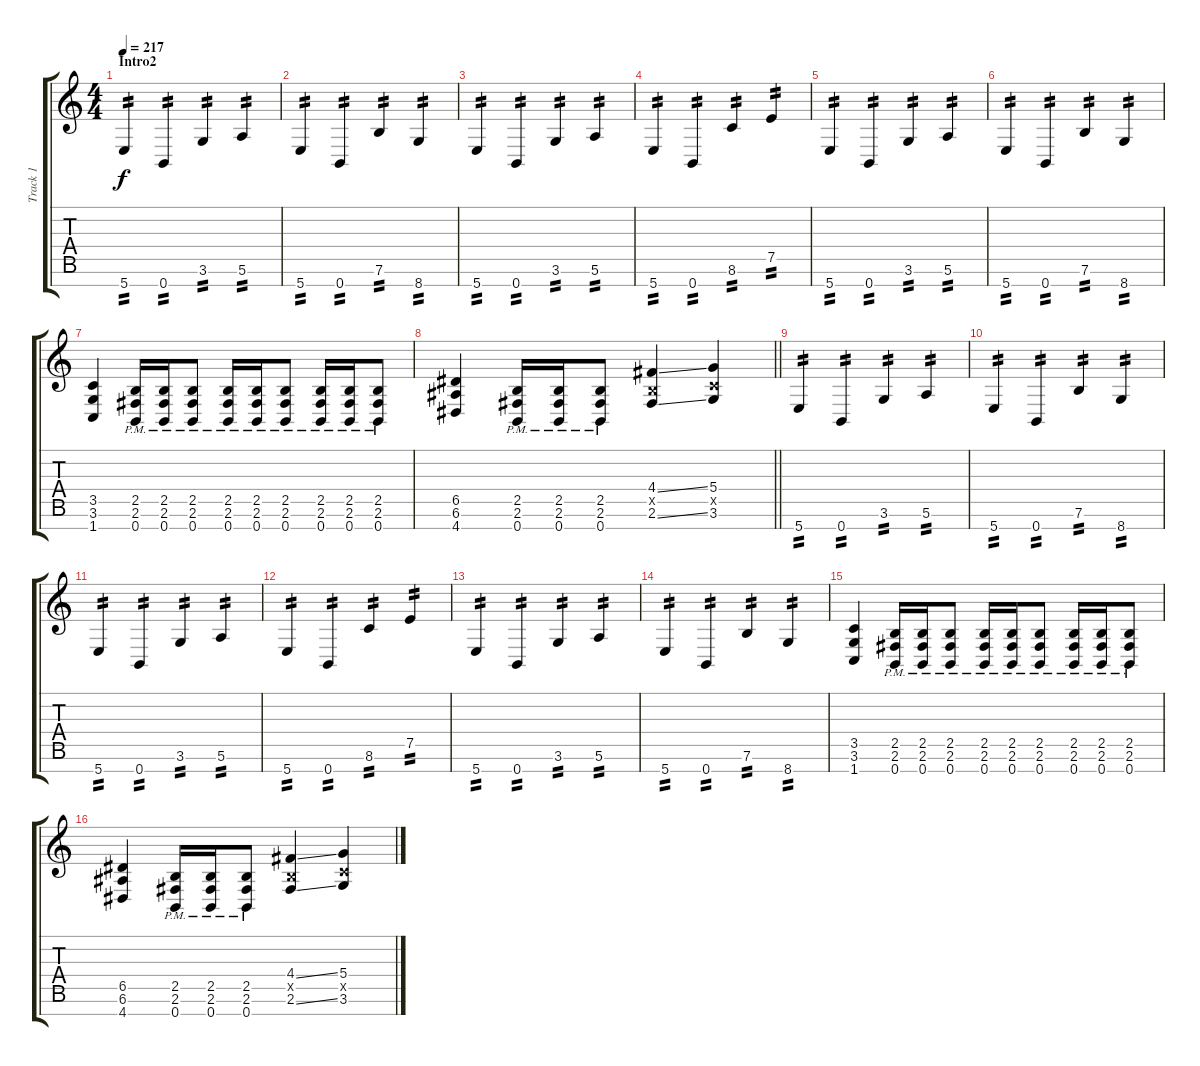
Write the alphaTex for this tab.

\track ("Track 1" "Track 1") {instrument distortionguitar}
\staff {score tabs}
\tuning (E4 B3 G3 D3 A2 E2 B1) {hide}
\ts (4 4)
\section ("" "Intro2")
\tempo 217
\clef g2
\ks c
5.7.4{tp 2 dy f} 0.7.4{tp 2} 3.6.4{tp 2} 5.6.4{tp 2} |
5.7.4{tp 2} 0.7.4{tp 2} 7.6.4{tp 2} 8.7.4{tp 2} |
5.7.4{tp 2} 0.7.4{tp 2} 3.6.4{tp 2} 5.6.4{tp 2} |
5.7.4{tp 2} 0.7.4{tp 2} 8.6.4{tp 2} 7.5.4{tp 2} |
5.7.4{tp 2} 0.7.4{tp 2} 3.6.4{tp 2} 5.6.4{tp 2} |
5.7.4{tp 2} 0.7.4{tp 2} 7.6.4{tp 2} 8.7.4{tp 2} |
(3.5 3.6 1.7).4 (2.5{pm} 2.6{pm} 0.7{pm}).16 (2.5{pm} 2.6{pm} 0.7{pm}).16 (2.5{pm} 2.6{pm} 0.7{pm}).8 (2.5{pm} 2.6{pm} 0.7{pm}).16 (2.5{pm} 2.6{pm} 0.7{pm}).16 (2.5{pm} 2.6{pm} 0.7{pm}).8 (2.5{pm} 2.6{pm} 0.7{pm}).16 (2.5{pm} 2.6{pm} 0.7{pm}).16 (2.5{pm} 2.6{pm} 0.7{pm}).8 |
\barLineRight lightlight
(6.5 6.6 4.7).4 (2.5{pm} 2.6{pm} 0.7{pm}).16 (2.5{pm} 2.6{pm} 0.7{pm}).16 (2.5{pm} 2.6{pm} 0.7{pm}).8 (4.4{ss} 2.5{x} 2.6{ss}).4 (5.4 3.5{x} 3.6).4 |
5.7.4{tp 2} 0.7.4{tp 2} 3.6.4{tp 2} 5.6.4{tp 2} |
5.7.4{tp 2} 0.7.4{tp 2} 7.6.4{tp 2} 8.7.4{tp 2} |
5.7.4{tp 2} 0.7.4{tp 2} 3.6.4{tp 2} 5.6.4{tp 2} |
5.7.4{tp 2} 0.7.4{tp 2} 8.6.4{tp 2} 7.5.4{tp 2} |
5.7.4{tp 2} 0.7.4{tp 2} 3.6.4{tp 2} 5.6.4{tp 2} |
5.7.4{tp 2} 0.7.4{tp 2} 7.6.4{tp 2} 8.7.4{tp 2} |
(3.5 3.6 1.7).4 (2.5{pm} 2.6{pm} 0.7{pm}).16 (2.5{pm} 2.6{pm} 0.7{pm}).16 (2.5{pm} 2.6{pm} 0.7{pm}).8 (2.5{pm} 2.6{pm} 0.7{pm}).16 (2.5{pm} 2.6{pm} 0.7{pm}).16 (2.5{pm} 2.6{pm} 0.7{pm}).8 (2.5{pm} 2.6{pm} 0.7{pm}).16 (2.5{pm} 2.6{pm} 0.7{pm}).16 (2.5{pm} 2.6{pm} 0.7{pm}).8 |
(6.5 6.6 4.7).4 (2.5{pm} 2.6{pm} 0.7{pm}).16 (2.5{pm} 2.6{pm} 0.7{pm}).16 (2.5{pm} 2.6{pm} 0.7{pm}).8 (4.4{ss} 2.5{x} 2.6{ss}).4 (5.4 3.5{x} 3.6).4
